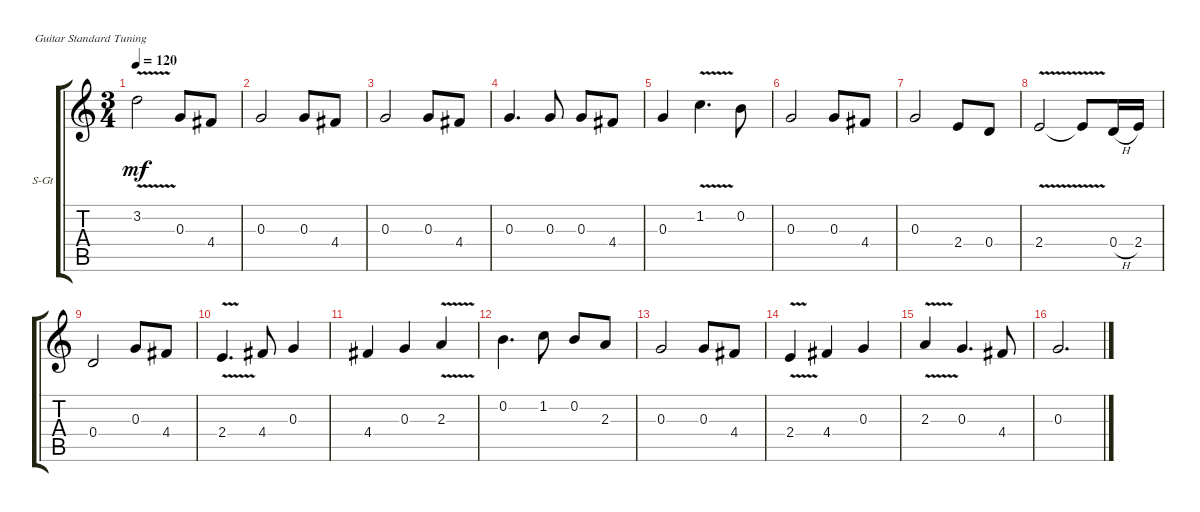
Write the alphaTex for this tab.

\defaultSystemsLayout 4
\bracketExtendMode groupsimilarinstruments
\firstSystemTrackNameOrientation horizontal
\otherSystemsTrackNameOrientation horizontal
\track ("Steel Guitar" "S-Gt") {instrument acousticguitarsteel}
\staff {score tabs}
\tuning (E4 B3 G3 D3 A2 E2)
\ts (3 4)
\tempo 120
\clef g2
\ks c
3.2{v}.2{dy mf} 0.3.8 4.4.8 |
0.3.2 0.3.8 4.4.8 |
0.3.2 0.3.8 4.4.8 |
0.3.4{d} 0.3.8 0.3.8 4.4.8 |
0.3.4 1.2{v}.4{d} 0.2.8 |
0.3.2 0.3.8 4.4.8 |
0.3.2 2.4.8 0.4.8 |
2.4{v}.2 2.4{t}.8 0.4{h}.16 2.4.16 |
0.4.2 0.3.8 4.4.8 |
2.4{v}.4{d} 4.4.8 0.3.4 |
4.4.4 0.3.4 2.3{v}.4 |
0.2.4{d} 1.2.8 0.2.8 2.3.8 |
0.3.2 0.3.8 4.4.8 |
2.4{v}.4 4.4.4 0.3.4 |
2.3{v}.4 0.3.4{d} 4.4.8 |
0.3.2{d}
